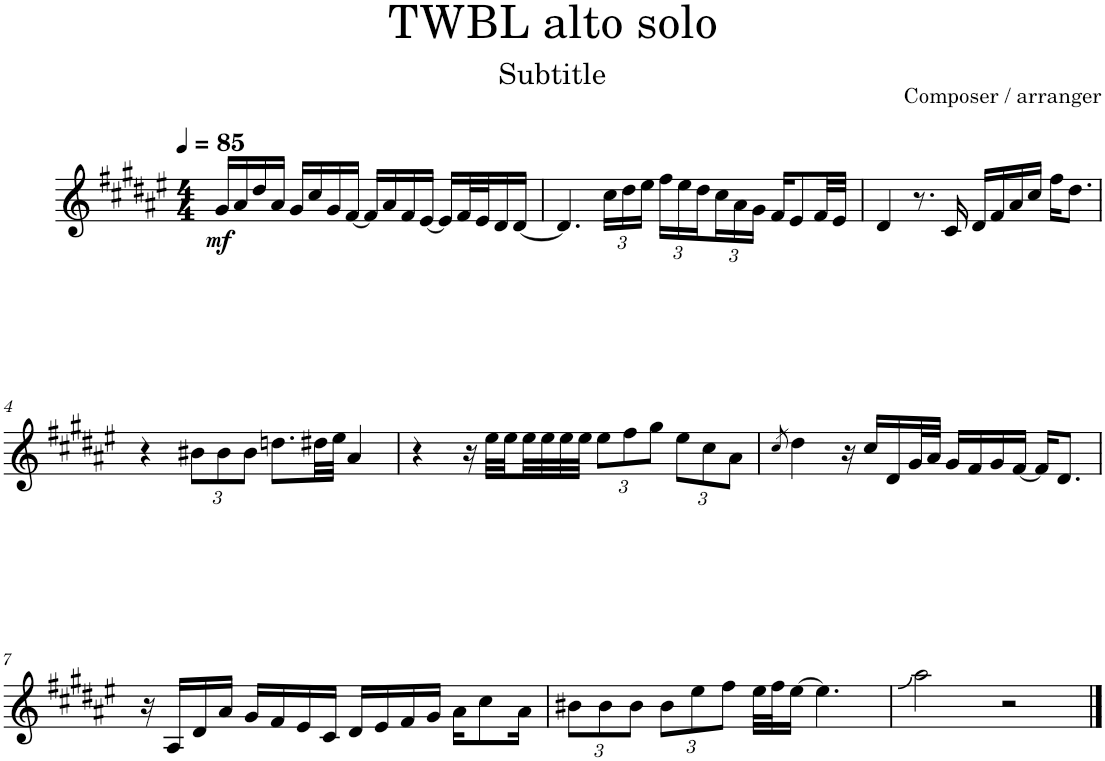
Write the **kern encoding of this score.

**kern	**dynam
*part1	*part1
*staff1	*staff1
*I"Alto Saxophone	*
*I'A. Sax.	*
*clefG2	*
*Trd5c9	*
*k[f#c#g#d#a#e#]	*
*M4/4	*
*MM85	*
=1	=1
!	!LO:DY:b
16g#/LL	mf
16a#/	.
16dd#/	.
16a#/JJ	.
16g#/LL	.
16cc#/	.
16g#/	.
[16f#/JJ	.
16f#/LL]	.
16a#/	.
16f#/	.
[16e#/JJ	.
16e#/LL]	.
32f#/L	.
32e#/J	.
16d#/	.
[16d#/JJ	.
=2	=2
4.d#/]	.
*Xbrackettup	*
24cc#\LL	.
24dd#\	.
24ee#\JJ	.
24ff#\LL	.
24ee#\	.
24dd#\	.
24cc#\	.
24a#\	.
24g#\JJ	.
16f#/KL	.
8e#/	.
32f#/LL	.
32e#/JJJ	.
=3	=3
4d#/	.
8.r	.
16c#/	.
16d#/LL	.
16f#/	.
16a#/	.
16cc#/JJ	.
16ff#\KL	.
8.dd#\J	.
!!LO:LB:g=z
=4	=4
4r	.
12b#X\L	.
12b#\	.
12b#\J	.
8.ddn\L	.
32dd#X\LL	.
32ee#\JJJ	.
4a#/	.
=5	=5
4r	.
16r	.
32ee#\LLL	.
32ee#\	.
32ee#\	.
32ee#\	.
32ee#\	.
32ee#\JJJ	.
12ee#\L	.
12ff#\	.
12gg#\J	.
12ee#\L	.
12cc#\	.
12a#\J	.
=6	=6
8qcc#/	.
4dd#\	.
16r	.
16cc#/LL	.
16d#/	.
32g#/L	.
32a#/JJJ	.
16g#/LL	.
16f#/	.
16g#/	.
[16f#/JJ	.
16f#/KL]	.
8.d#/J	.
!!LO:LB:g=z
=7	=7
16r	.
16A#/LL	.
16d#/	.
16a#/JJ	.
16g#/LL	.
16f#/	.
16e#/	.
16c#/JJ	.
16d#/LL	.
16e#/	.
16f#/	.
16g#/JJ	.
16a#\KL	.
8cc#\	.
16a#\Jk	.
=8	=8
12b#X\L	.
12b#\	.
12b#\J	.
12b#\L	.
12ee#\	.
12ff#\J	.
32ee#\LLL	.
32ff#\J	.
[16ee#\JJ	.
4.ee#\]	.
=9	=9
2aa#\	.
2r	.
==	==
*-	*-
